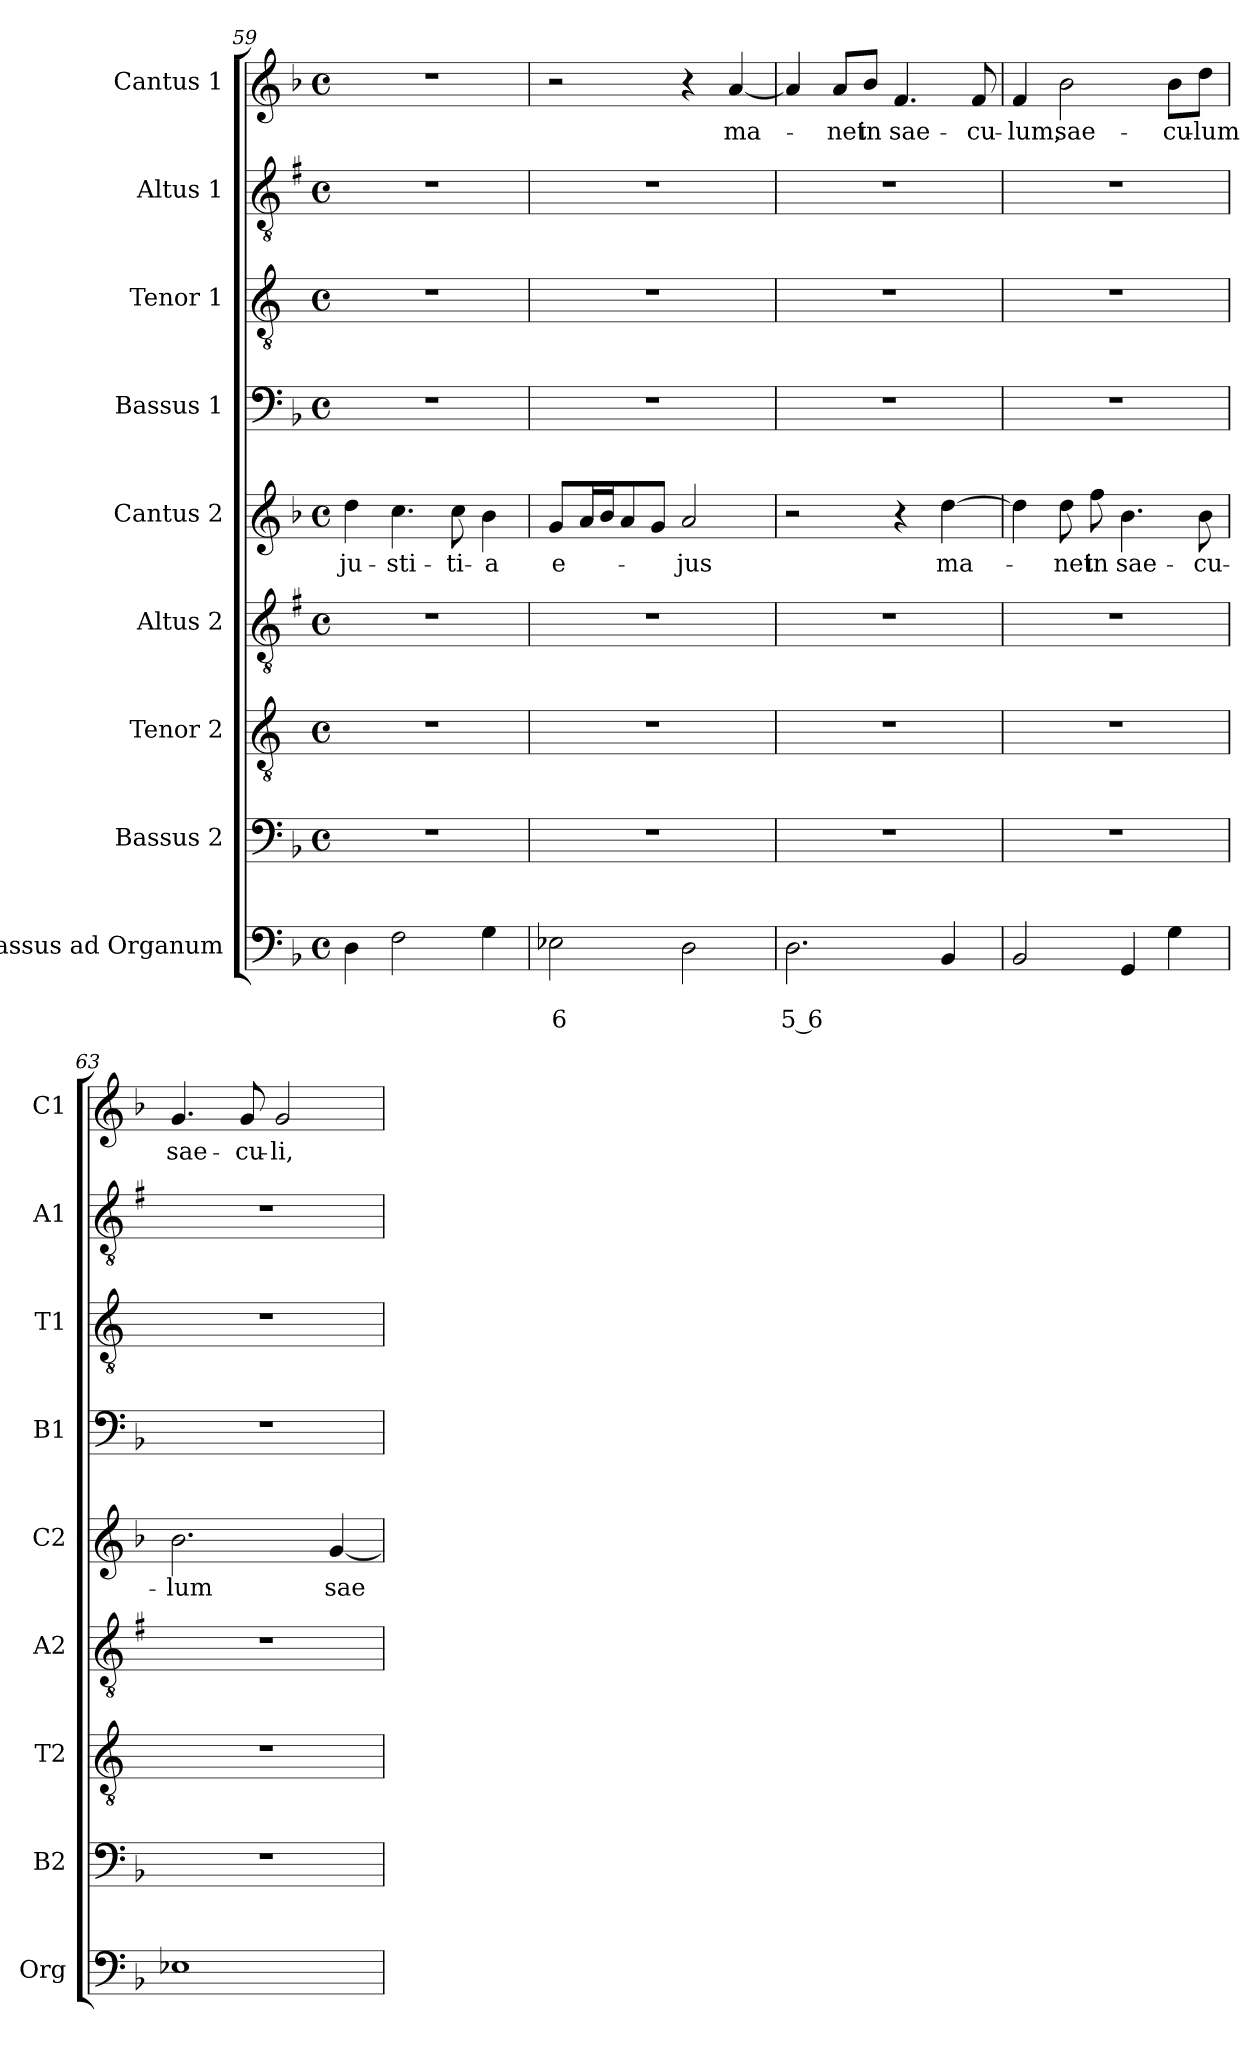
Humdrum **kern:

**kern	**text	**text	**kern	**kern	**kern	**kern	**text	**kern	**kern	**kern	**kern	**text
*part9	*part9	*part9	*part8	*part7	*part6	*part5	*part5	*part4	*part3	*part2	*part1	*part1
*staff9	*staff9	*staff9	*staff8	*staff7	*staff6	*staff5	*staff5	*staff4	*staff3	*staff2	*staff1	*staff1
*I"Bassus ad Organum	*	*	*I"Bassus 2	*I"Tenor 2	*I"Altus 2	*I"Cantus 2	*	*I"Bassus 1	*I"Tenor 1	*I"Altus 1	*I"Cantus 1	*
*I'Org	*	*	*I'B2	*I'T2	*I'A2	*I'C2	*	*I'B1	*I'T1	*I'A1	*I'C1	*
*clefF4	*	*	*clefF4	*clefGv2	*clefGv2	*clefG2	*	*clefF4	*clefGv2	*clefGv2	*clefG2	*
*	*	*	*	*ITrd4c7	*ITrd1c2	*	*	*	*ITrd4c7	*ITrd1c2	*	*
*k[b-]	*	*	*k[b-]	*k[b-]	*k[b-]	*k[b-]	*	*k[b-]	*k[b-]	*k[b-]	*k[b-]	*
*F:	*	*	*F:	*F:	*F:	*F:	*	*F:	*F:	*F:	*F:	*
*M4/4	*	*	*M4/4	*M4/4	*M4/4	*M4/4	*	*M4/4	*M4/4	*M4/4	*M4/4	*
*met(c)	*	*	*met(c)	*met(c)	*met(c)	*met(c)	*	*met(c)	*met(c)	*met(c)	*met(c)	*
=59	=59	=59	=59	=59	=59	=59	=59	=59	=59	=59	=59	=59
!	!	!	!	!	!	!	!LO:LY:b	!	!	!	!	!
4D\	.	.	1r	1r	1r	4dd\	ju-	1r	1r	1r	1r	.
!	!	!	!	!	!	!	!LO:LY:b	!	!	!	!	!
2F\	.	.	.	.	.	4.cc\	-sti-	.	.	.	.	.
!	!	!	!	!	!	!	!LO:LY:b	!	!	!	!	!
.	.	.	.	.	.	8cc\	-ti-	.	.	.	.	.
!	!	!	!	!	!	!	!LO:LY:b	!	!	!	!	!
4G\	.	.	.	.	.	4b-\	-a	.	.	.	.	.
=60	=60	=60	=60	=60	=60	=60	=60	=60	=60	=60	=60	=60
!	!	!LO:LY:b	!	!	!	!	!LO:LY:b	!	!	!	!	!
2E-X\	.	6	1r	1r	1r	8g/L	e-	1r	1r	1r	2r	.
.	.	.	.	.	.	16a/L	.	.	.	.	.	.
.	.	.	.	.	.	16b-/J	.	.	.	.	.	.
.	.	.	.	.	.	8a/	.	.	.	.	.	.
.	.	.	.	.	.	8g/J	.	.	.	.	.	.
!	!	!	!	!	!	!	!LO:LY:b	!	!	!	!	!
2D\	.	.	.	.	.	2a/	-jus	.	.	.	4r	.
!	!	!	!	!	!	!	!	!	!	!	!	!LO:LY:b
.	.	.	.	.	.	.	.	.	.	.	[4a/	ma-
=61	=61	=61	=61	=61	=61	=61	=61	=61	=61	=61	=61	=61
!	!	!LO:LY:b	!	!	!	!	!	!	!	!	!	!
2.D\	.	5 6	1r	1r	1r	2r	.	1r	1r	1r	4a/]	.
!	!	!	!	!	!	!	!	!	!	!	!	!LO:LY:b
.	.	.	.	.	.	.	.	.	.	.	8a/L	-net
!	!	!	!	!	!	!	!	!	!	!	!	!LO:LY:b
.	.	.	.	.	.	.	.	.	.	.	8b-/J	in
!	!	!	!	!	!	!	!	!	!	!	!	!LO:LY:b
.	.	.	.	.	.	4r	.	.	.	.	4.f/	sae-
!	!	!	!	!	!	!	!LO:LY:b	!	!	!	!	!
4BB-/	.	.	.	.	.	[4dd\	ma-	.	.	.	.	.
!	!	!	!	!	!	!	!	!	!	!	!	!LO:LY:b
.	.	.	.	.	.	.	.	.	.	.	8f/	-cu-
=62	=62	=62	=62	=62	=62	=62	=62	=62	=62	=62	=62	=62
!	!	!	!	!	!	!	!	!	!	!	!	!LO:LY:b
2BB-/	.	.	1r	1r	1r	4dd\]	.	1r	1r	1r	4f/	-lum,
!	!	!	!	!	!	!	!LO:LY:b	!	!	!	!	!LO:LY:b
.	.	.	.	.	.	8dd\	-net	.	.	.	2b-\	sae-
!	!	!	!	!	!	!	!LO:LY:b	!	!	!	!	!
.	.	.	.	.	.	8ff\	in	.	.	.	.	.
!	!	!	!	!	!	!	!LO:LY:b	!	!	!	!	!
4GG/	.	.	.	.	.	4.b-\	sae-	.	.	.	.	.
!	!	!	!	!	!	!	!	!	!	!	!	!LO:LY:b
4G\	.	.	.	.	.	.	.	.	.	.	8b-\L	-cu-
!	!	!	!	!	!	!	!LO:LY:b	!	!	!	!	!LO:LY:b
.	.	.	.	.	.	8b-\	-cu-	.	.	.	8dd\J	-lum
!!LO:PB:g=z
=63	=63	=63	=63	=63	=63	=63	=63	=63	=63	=63	=63	=63
!	!	!	!	!	!	!	!LO:LY:b	!	!	!	!	!LO:LY:b
1E-X	.	.	1r	1r	1r	2.b-\	-lum	1r	1r	1r	4.g/	sae-
!	!	!	!	!	!	!	!	!	!	!	!	!LO:LY:b
.	.	.	.	.	.	.	.	.	.	.	8g/	-cu-
!	!	!	!	!	!	!	!	!	!	!	!	!LO:LY:b
.	.	.	.	.	.	.	.	.	.	.	2g/	-li,
!	!	!	!	!	!	!	!LO:LY:b	!	!	!	!	!
.	.	.	.	.	.	[4g/	sae-	.	.	.	.	.
=	=	=	=	=	=	=	=	=	=	=	=	=
*-	*-	*-	*-	*-	*-	*-	*-	*-	*-	*-	*-	*-
